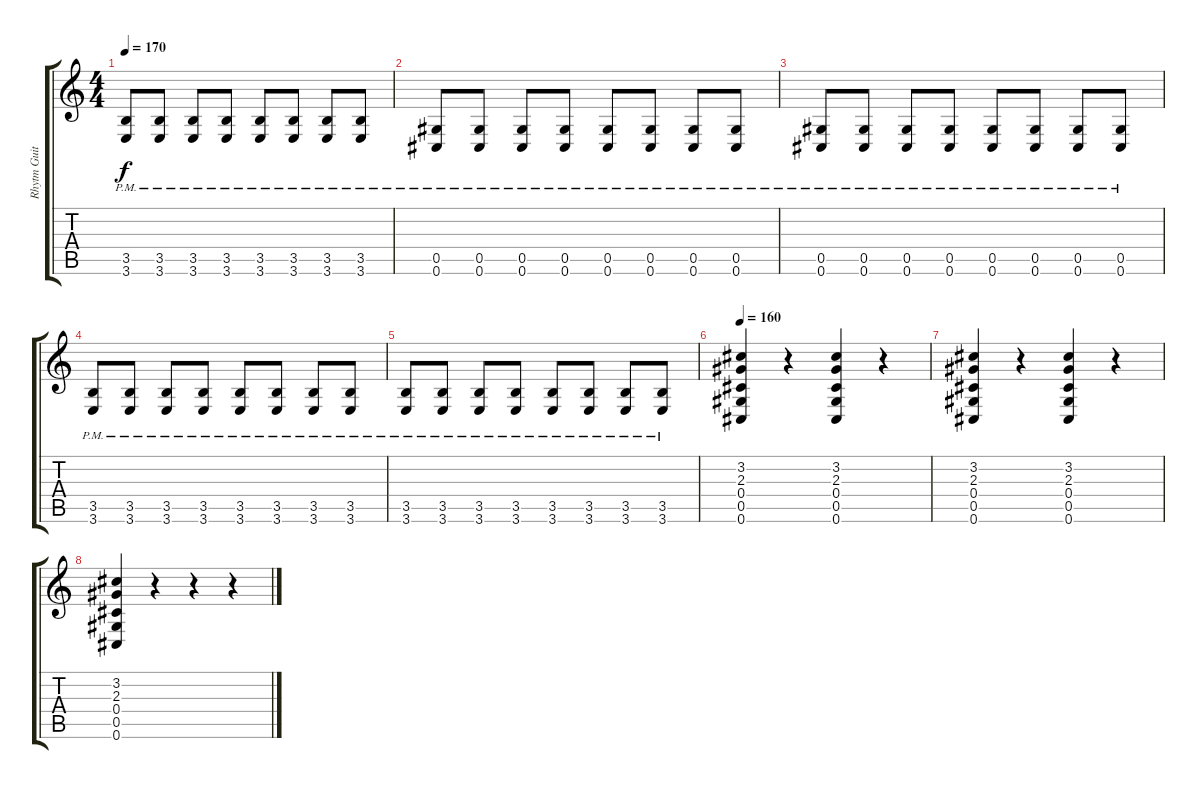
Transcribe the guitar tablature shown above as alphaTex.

\track ("Rhytm Guitar" "Rhytm Guit") {instrument distortionguitar}
\staff {score tabs}
\tuning (Eb4 Bb3 Gb3 Db3 Ab2 Db2) {hide}
\ts (4 4)
\tempo 170
\clef g2
\ks c
(3.5{pm} 3.6{pm}).8{dy f} (3.5{pm} 3.6{pm}).8 (3.5{pm} 3.6{pm}).8 (3.5{pm} 3.6{pm}).8 (3.5{pm} 3.6{pm}).8 (3.5{pm} 3.6{pm}).8 (3.5{pm} 3.6{pm}).8 (3.5{pm} 3.6{pm}).8 |
(0.5{pm} 0.6{pm}).8 (0.5{pm} 0.6{pm}).8 (0.5{pm} 0.6{pm}).8 (0.5{pm} 0.6{pm}).8 (0.5{pm} 0.6{pm}).8 (0.5{pm} 0.6{pm}).8 (0.5{pm} 0.6{pm}).8 (0.5{pm} 0.6{pm}).8 |
(0.5{pm} 0.6{pm}).8 (0.5{pm} 0.6{pm}).8 (0.5{pm} 0.6{pm}).8 (0.5{pm} 0.6{pm}).8 (0.5{pm} 0.6{pm}).8 (0.5{pm} 0.6{pm}).8 (0.5{pm} 0.6{pm}).8 (0.5{pm} 0.6{pm}).8 |
(3.5{pm} 3.6{pm}).8 (3.5{pm} 3.6{pm}).8 (3.5{pm} 3.6{pm}).8 (3.5{pm} 3.6{pm}).8 (3.5{pm} 3.6{pm}).8 (3.5{pm} 3.6{pm}).8 (3.5{pm} 3.6{pm}).8 (3.5{pm} 3.6{pm}).8 |
(3.5{pm} 3.6{pm}).8 (3.5{pm} 3.6{pm}).8 (3.5{pm} 3.6{pm}).8 (3.5{pm} 3.6{pm}).8 (3.5{pm} 3.6{pm}).8 (3.5{pm} 3.6{pm}).8 (3.5{pm} 3.6{pm}).8 (3.5{pm} 3.6{pm}).8 |
\tempo 160
(3.2 2.3 0.4 0.5 0.6).4 r.4 (3.2 2.3 0.4 0.5 0.6).4 r.4 |
(3.2 2.3 0.4 0.5 0.6).4 r.4 (3.2 2.3 0.4 0.5 0.6).4 r.4 |
(3.2 2.3 0.4 0.5 0.6).4 r.4 r.4 r.4
